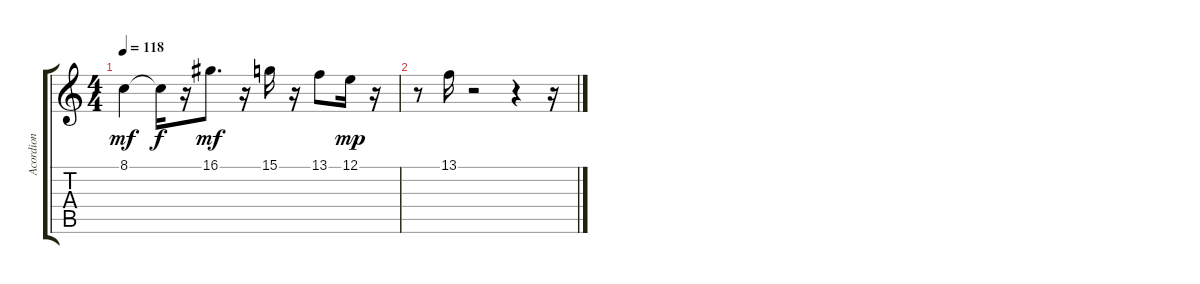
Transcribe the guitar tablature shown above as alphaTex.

\track ("Acordion" "Acordion") {instrument accordion}
\staff {score tabs}
\tuning (E4 B3 G3 D3 A2 E2) {hide}
\ts (4 4)
\tempo 118
\clef g2
\ks c
8.1.4{dy mf} 8.1{t}.16{dy f} r.16 16.1.8{d dy mf} r.16 15.1.16 r.16 13.1.8 12.1.16{dy mp} r.16 |
r.8 13.1.16 r.2 r.4 r.16
